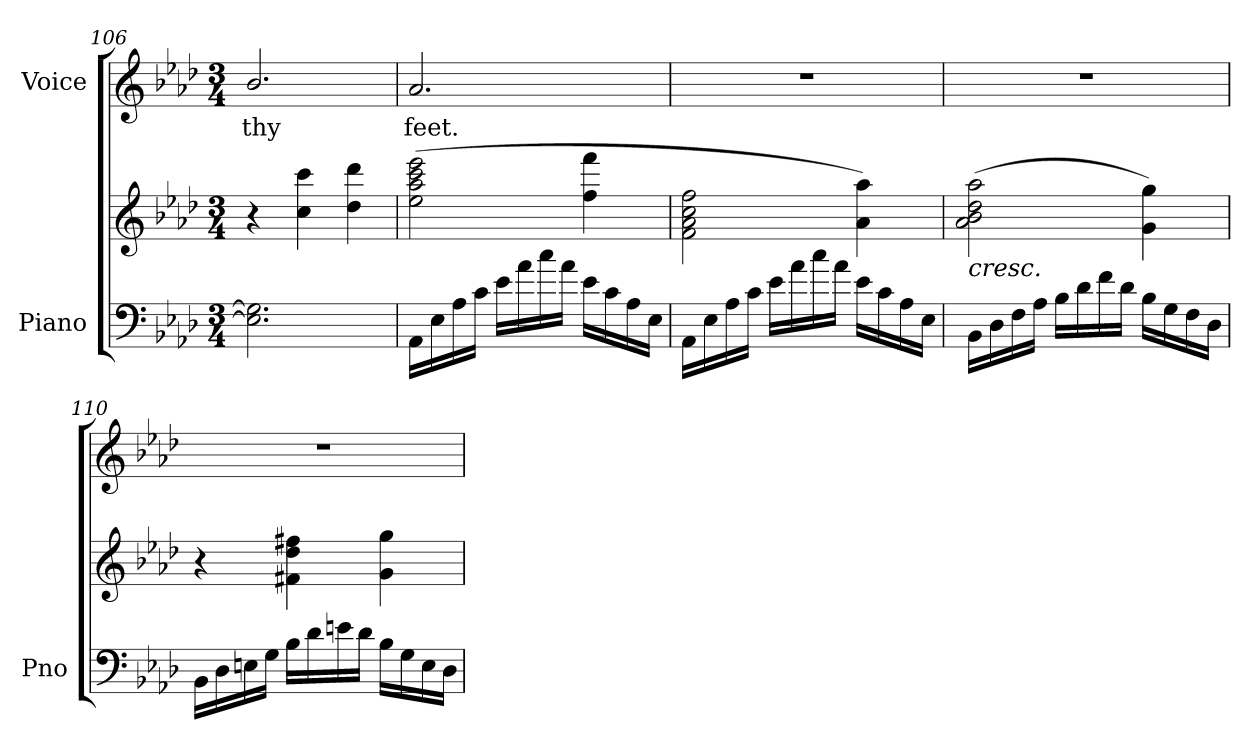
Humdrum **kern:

**kern	**kern	**dynam	**kern	**text
*part2	*part2	*part2	*part1	*part1
*staff3	*staff2	*staff2/3	*staff1	*staff1
*I"Piano	*	*	*I"Voice	*
*I'Pno	*	*	*	*
*clefF4	*clefG2	*	*clefG2	*
*k[b-e-a-d-]	*k[b-e-a-d-]	*	*k[b-e-a-d-]	*
*M3/4	*M3/4	*	*M3/4	*
=106	=106	=106	=106	=106
*	*	*	*^	*
2.E-\] 2.G\]	4r	.	2.b-/	4ryy	thy
!	!	!LO:DY:b	!	!	!
!	!	!LO:DY:n=1:b	!	!	!
.	4cc\ 4ccc\	p other-dynamics	.	4ryy	.
.	4dd-\ 4ddd-\	.	.	4ryy	.
*	*	*	*v	*v	*
=107	=107	=107	=107	=107
16AA-\LL	(2ee-\ 2aa-\ 2ccc\ 2eee-\	.	2.a-/	feet.
16E-\	.	.	.	.
16A-\	.	.	.	.
16c\JJ	.	.	.	.
16e-\LL	.	.	.	.
16a-\	.	.	.	.
16cc\	.	.	.	.
16a-\JJ	.	.	.	.
16e-\LL	4ff\ 4fff\	.	.	.
16c\	.	.	.	.
16A-\	.	.	.	.
16E-\JJ	.	.	.	.
=108	=108	=108	=108	=108
16AA-\LL	2f\ 2a-\ 2cc\ 2ff\	.	2.r	.
16E-\	.	.	.	.
16A-\	.	.	.	.
16c\JJ	.	.	.	.
16e-\LL	.	.	.	.
16a-\	.	.	.	.
16cc\	.	.	.	.
16a-\JJ	.	.	.	.
16e-\LL	4a-\ 4aa-\)	.	.	.
16c\	.	.	.	.
16A-\	.	.	.	.
16E-\JJ	.	.	.	.
=109	=109	=109	=109	=109
!	!LO:TX:b:i:t=cresc.	!	!	!
16BB-\LL	(2a-\ 2b-\ 2dd-\ 2aa-\	.	2.r	.
16D-\	.	.	.	.
16F\	.	.	.	.
16A-\JJ	.	.	.	.
16B-\LL	.	.	.	.
16d-\	.	.	.	.
16f\	.	.	.	.
16d-\JJ	.	.	.	.
16B-\LL	4g\ 4gg\)	.	.	.
16G\	.	.	.	.
16F\	.	.	.	.
16D-\JJ	.	.	.	.
=110	=110	=110	=110	=110
16BB-\LL	4r	.	2.r	.
16D-\	.	.	.	.
16En\	.	.	.	.
16G\JJ	.	.	.	.
16B-\LL	4f#X\ 4dd-\ 4ff#X\	.	.	.
16d-\	.	.	.	.
16en\	.	.	.	.
16d-\JJ	.	.	.	.
16B-\LL	4g\ 4gg\	.	.	.
16G\	.	.	.	.
16E\	.	.	.	.
16D-\JJ	.	.	.	.
=	=	=	=	=
*-	*-	*-	*-	*-
